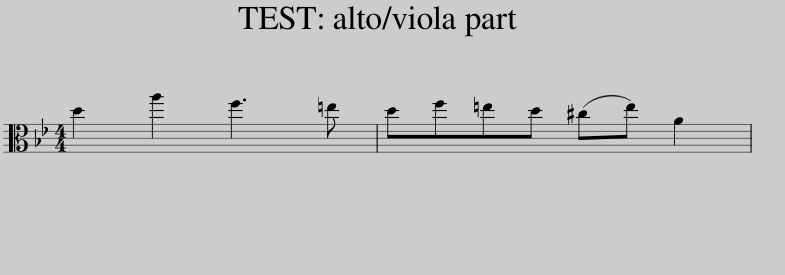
X:1
L:1/8
M:4/4
I:linebreak $
K:Gmin
V:1 alto
V:1
 d2 a2 f3 =e | df=ed (^ce) A2 | %2
